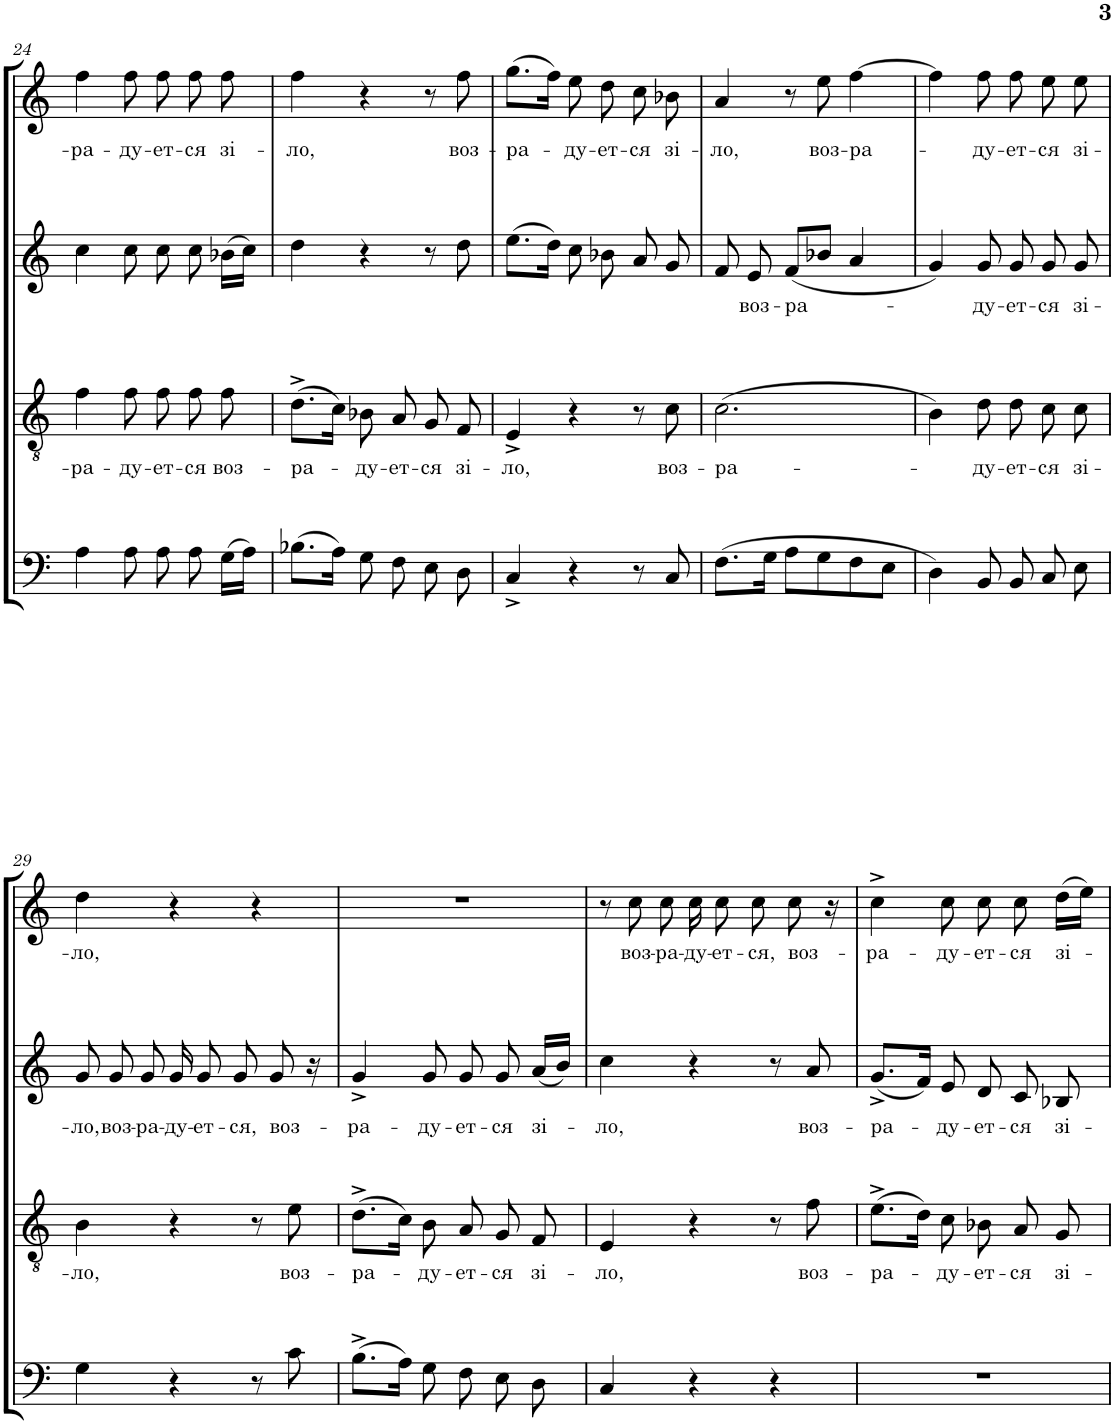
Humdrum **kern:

**kern	**kern	**text	**kern	**text	**kern	**text
*part4	*part3	*part3	*part2	*part2	*part1	*part1
*staff4	*staff3	*staff3	*staff2	*staff2	*staff1	*staff1
*I"Бас	*I"Тенор	*	*I"Альт	*	*I"Сопрано	*
!!LO:PB:g=z
*clefF4	*clefGv2	*	*clefG2	*	*clefG2	*
*k[]	*k[]	*	*k[]	*	*k[]	*
*M3/4	*M3/4	*	*M3/4	*	*M3/4	*
=24	=24	=24	=24	=24	=24	=24
!	!	!LO:LY:b	!	!	!	!LO:LY:b
4A\	4f\	ра-	4cc\	.	4ff\	ра-
!	!	!LO:LY:b	!	!	!	!LO:LY:b
8A\	8f\	-ду-	8cc\	.	8ff\	-ду-
!	!	!LO:LY:b	!	!	!	!LO:LY:b
8A\	8f\	-ет-	8cc\	.	8ff\	-ет-
!	!	!LO:LY:b	!	!	!	!LO:LY:b
8A\	8f\	-ся	8cc\	.	8ff\	-ся
!	!	!LO:LY:b	!	!	!	!LO:LY:b
(16G\LL	8f\	воз-	(16b-X\LL	.	8ff\	зi-
16A\JJ)	.	.	16cc\JJ)	.	.	.
=25	=25	=25	=25	=25	=25	=25
!	!	!LO:LY:b	!	!	!	!LO:LY:b
(8.B-X\L	(8.d^\L	-ра-	4dd\	.	4ff\	-ло,
16A\Jk)	16c\Jk)	.	.	.	.	.
!	!	!LO:LY:b	!	!	!	!
8G\	8B-X\	-ду-	4r	.	4r	.
!	!	!LO:LY:b	!	!	!	!
8F\	8A/	-ет-	.	.	.	.
!	!	!LO:LY:b	!	!	!	!
8E\	8G/	-ся	8r	.	8r	.
!	!	!LO:LY:b	!	!	!	!LO:LY:b
8D\	8F/	зi-	8dd\	.	8ff\	воз-
=26	=26	=26	=26	=26	=26	=26
!	!	!LO:LY:b	!	!	!	!LO:LY:b
4C^/	4E^/	-ло,	(8.ee\L	.	(8.gg\L	-ра-
.	.	.	16dd\Jk)	.	16ff\Jk)	.
!	!	!	!	!	!	!LO:LY:b
4r	4r	.	8cc\	.	8ee\	-ду-
!	!	!	!	!	!	!LO:LY:b
.	.	.	8b-X\	.	8dd\	-ет-
!	!	!	!	!	!	!LO:LY:b
8r	8r	.	8a/	.	8cc\	-ся
!	!	!LO:LY:b	!	!	!	!LO:LY:b
8C/	8c\	воз-	8g/	.	8b-X\	зi-
=27	=27	=27	=27	=27	=27	=27
!	!	!LO:LY:b	!	!	!	!LO:LY:b
(8.F\L	(2.c\	-ра-	8f/	.	4a/	-ло,
!	!	!	!	!LO:LY:b	!	!
.	.	.	8e/	воз-	.	.
16G\Jk	.	.	.	.	.	.
!	!	!	!	!LO:LY:b	!	!
8A\L	.	.	(8f/L	-ра-	8r	.
!	!	!	!	!	!	!LO:LY:b
8G\	.	.	8b-X/J	.	8ee\	воз-
!	!	!	!	!	!	!LO:LY:b
8F\	.	.	4a/	.	[4ff\	-ра-
8E\J	.	.	.	.	.	.
=28	=28	=28	=28	=28	=28	=28
4D\)	4B\)	.	4g/)	.	4ff\]	.
!	!	!LO:LY:b	!	!LO:LY:b	!	!LO:LY:b
8BB/	8d\	-ду-	8g/	-ду-	8ff\	-ду-
!	!	!LO:LY:b	!	!LO:LY:b	!	!LO:LY:b
8BB/	8d\	-ет-	8g/	-ет-	8ff\	-ет-
!	!	!LO:LY:b	!	!LO:LY:b	!	!LO:LY:b
8C/	8c\	-ся	8g/	-ся	8ee\	-ся
!	!	!LO:LY:b	!	!LO:LY:b	!	!LO:LY:b
8E\	8c\	зi-	8g/	зi-	8ee\	зi-
!!LO:LB:g=z
=29	=29	=29	=29	=29	=29	=29
!	!	!LO:LY:b	!	!LO:LY:b	!	!LO:LY:b
4G\	4B\	-ло,	12g/	-ло,	4dd\	-ло,
!	!	!	!	!LO:LY:b	!	!
.	.	.	12g/	воз-	.	.
!	!	!	!	!LO:LY:b	!	!
.	.	.	12g/	-ра-	.	.
!	!	!	!	!LO:LY:b	!	!
4r	4r	.	16g/	-ду-	4r	.
!	!	!	!	!LO:LY:b	!	!
.	.	.	8g/	-ет-	.	.
!	!	!	!	!LO:LY:b	!	!
.	.	.	8g/	-ся,	.	.
8r	8r	.	.	.	4r	.
!	!	!	!	!LO:LY:b	!	!
.	.	.	8g/	воз-	.	.
!	!	!LO:LY:b	!	!	!	!
8c\	8e\	воз-	.	.	.	.
.	.	.	16r	.	.	.
=30	=30	=30	=30	=30	=30	=30
!	!	!LO:LY:b	!	!LO:LY:b	!	!
(8.B^\L	(8.d^\L	-ра-	4g^/	-ра-	2.r	.
16A\Jk)	16c\Jk)	.	.	.	.	.
!	!	!LO:LY:b	!	!LO:LY:b	!	!
8G\	8B\	-ду-	8g/	-ду-	.	.
!	!	!LO:LY:b	!	!LO:LY:b	!	!
8F\	8A/	-ет-	8g/	-ет-	.	.
!	!	!LO:LY:b	!	!LO:LY:b	!	!
8E\	8G/	-ся	8g/	-ся	.	.
!	!	!LO:LY:b	!	!LO:LY:b	!	!
8D\	8F/	зi-	(16a/LL	зi-	.	.
.	.	.	16b/JJ)	.	.	.
=31	=31	=31	=31	=31	=31	=31
!	!	!LO:LY:b	!	!LO:LY:b	!	!
4C/	4E/	-ло,	4cc\	-ло,	12r	.
!	!	!	!	!	!	!LO:LY:b
.	.	.	.	.	12cc\	воз-
!	!	!	!	!	!	!LO:LY:b
.	.	.	.	.	12cc\	-ра-
!	!	!	!	!	!	!LO:LY:b
4r	4r	.	4r	.	16cc\	-ду-
!	!	!	!	!	!	!LO:LY:b
.	.	.	.	.	8cc\	-ет-
!	!	!	!	!	!	!LO:LY:b
.	.	.	.	.	8cc\	-ся,
4r	8r	.	8r	.	.	.
!	!	!	!	!	!	!LO:LY:b
.	.	.	.	.	8cc\	воз-
!	!	!LO:LY:b	!	!LO:LY:b	!	!
.	8f\	воз-	8a/	воз-	.	.
.	.	.	.	.	16r	.
=32	=32	=32	=32	=32	=32	=32
!	!	!LO:LY:b	!	!LO:LY:b	!	!LO:LY:b
2.r	(8.e^\L	-ра-	(8.g^/L	-ра-	4cc^\	-ра-
.	16d\Jk)	.	16f/Jk)	.	.	.
!	!	!LO:LY:b	!	!LO:LY:b	!	!LO:LY:b
.	8c\	-ду-	8e/	-ду-	8cc\	-ду-
!	!	!LO:LY:b	!	!LO:LY:b	!	!LO:LY:b
.	8B-X\	-ет-	8d/	-ет-	8cc\	-ет-
!	!	!LO:LY:b	!	!LO:LY:b	!	!LO:LY:b
.	8A/	-ся	8c/	-ся	8cc\	-ся
!	!	!LO:LY:b	!	!LO:LY:b	!	!LO:LY:b
.	8G/	зi-	8B-X/	зi-	(16dd\LL	зi-
.	.	.	.	.	16ee\JJ)	.
=	=	=	=	=	=	=
*-	*-	*-	*-	*-	*-	*-
